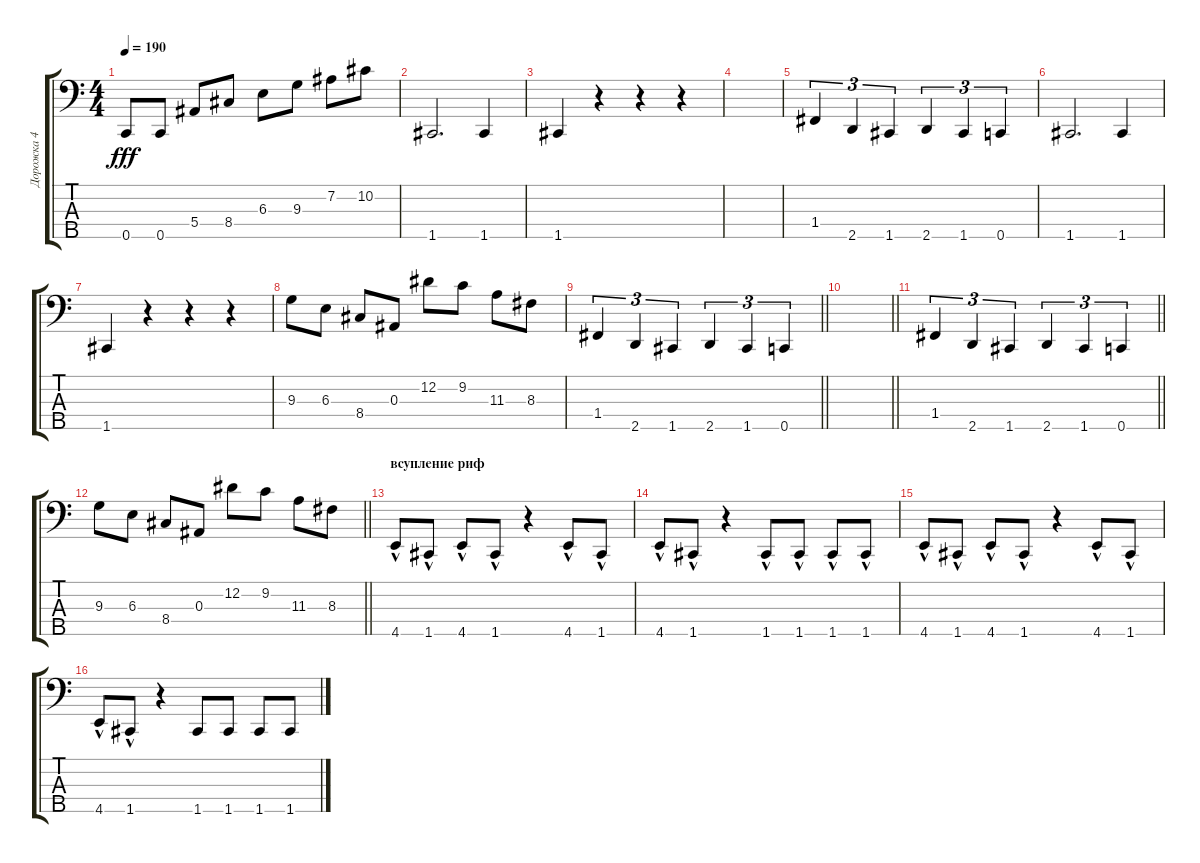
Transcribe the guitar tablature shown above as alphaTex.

\track ("Дорожка 4" "Дорожка 4") {instrument electricbasspick}
\staff {score tabs}
\tuning (Ab2 Eb2 Bb1 F1 C1) {hide}
\ts (4 4)
\tempo 190
\clef f4
\ks c
0.5.8{dy fff} 0.5.8 5.4.8 8.4.8 6.3.8 9.3.8 7.2.8 10.2.8 |
1.5.2{d} 1.5.4 |
1.5.4 r.4 r.4 r.4 |
|
1.4.4{tu (3 2)} 2.5.4{tu (3 2)} 1.5.4{tu (3 2)} 2.5.4{tu (3 2)} 1.5.4{tu (3 2)} 0.5.4{tu (3 2)} |
1.5.2{d} 1.5.4 |
1.5.4 r.4 r.4 r.4 |
9.3.8 6.3.8 8.4.8 0.3.8 12.2.8 9.2.8 11.3.8 8.3.8 |
\barLineRight lightlight
1.4.4{tu (3 2)} 2.5.4{tu (3 2)} 1.5.4{tu (3 2)} 2.5.4{tu (3 2)} 1.5.4{tu (3 2)} 0.5.4{tu (3 2)} |
\barLineRight lightlight
|
\barLineRight lightlight
1.4.4{tu (3 2)} 2.5.4{tu (3 2)} 1.5.4{tu (3 2)} 2.5.4{tu (3 2)} 1.5.4{tu (3 2)} 0.5.4{tu (3 2)} |
\barLineRight lightlight
9.3.8 6.3.8 8.4.8 0.3.8 12.2.8 9.2.8 11.3.8 8.3.8 |
\section ("" "всупление риф")
4.5{hac}.8 1.5{hac}.8 4.5{hac}.8 1.5{hac}.8 r.4 4.5{hac}.8 1.5{hac}.8 |
4.5{hac}.8 1.5{hac}.8 r.4 1.5{hac}.8 1.5{hac}.8 1.5{hac}.8 1.5{hac}.8 |
4.5{hac}.8 1.5{hac}.8 4.5{hac}.8 1.5{hac}.8 r.4 4.5{hac}.8 1.5{hac}.8 |
4.5{hac}.8 1.5{hac}.8 r.4 1.5.8 1.5.8 1.5.8 1.5.8
